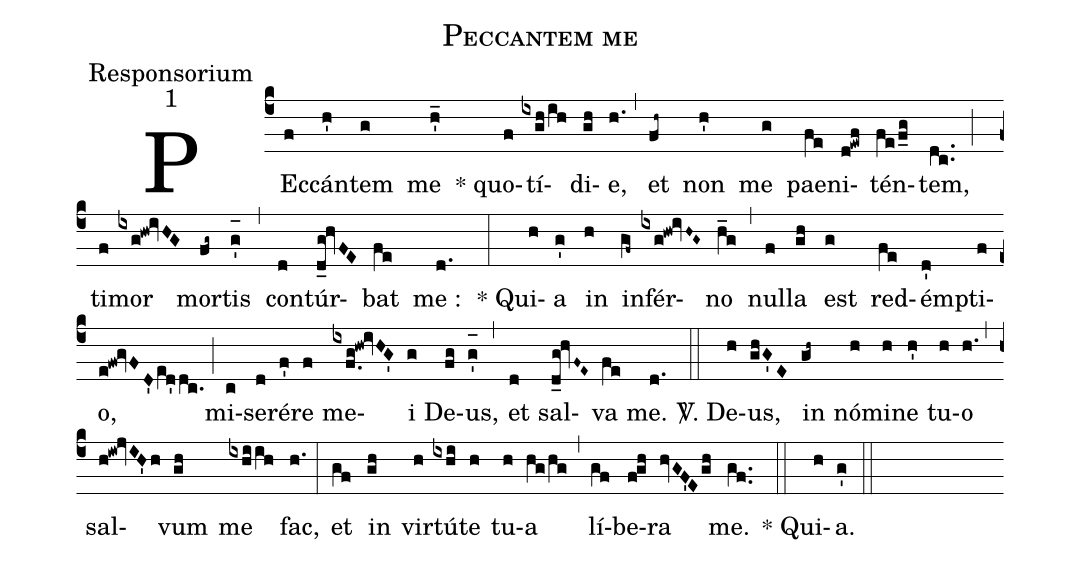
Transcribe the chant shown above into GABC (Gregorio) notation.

name:Peccantem me;
office-part:Responsorium;
mode:1;
%%
(c4) PEc(f)cán(h')tem(g) me(h'_) * quo(f)tí(ixgh/ih)di(gh)e,(h.) (,) et(fh~) non(h') me(g) pae(fe)ni(d!ewf)tén(fe/f_g)tem,(dc..) (;) ti(f)mor(ixg!hw!ivHG) mor(fg~)tis(g'_[oh:h]) (,) con(d)túr(d_g!hvFE)bat(fe) me :(d.) (:) * Qui(h)a(g') in(h) in(gf~)fér(ixg!hw!ivH~G~)no(h_g) (,) nul(f)la(gh) est(g) red(fe)ém(d')pti(f)o,(e!fw!gvFD'e[ll:1]d'dc.) (;) mi(c)se(d)ré(f')re(f) me(ixf.g!hw!ivHG')i(g) De(fg)us,(g'_[oh:h]) (,) et(d) sal(d_g!hvF~E~)va(fe) me.(d.) (::)
<sp>V/</sp>. De(h)us,(ghG'E) in(gh~) nó(h)mi(h)ne(h') tu(h)o(h.) (,) sal(h!iw!jvIH'h)vum(gh) me(ixhiih) fac,(h.) (:) et(gf) in(gh) vir(h)tú(ixhi)te(h) tu(h)a(hg/hg) (,) lí(gf)be(fgh)ra(hvGF'Egh) me.(gf..) (::) * Qui(h)a.(g') (::)
